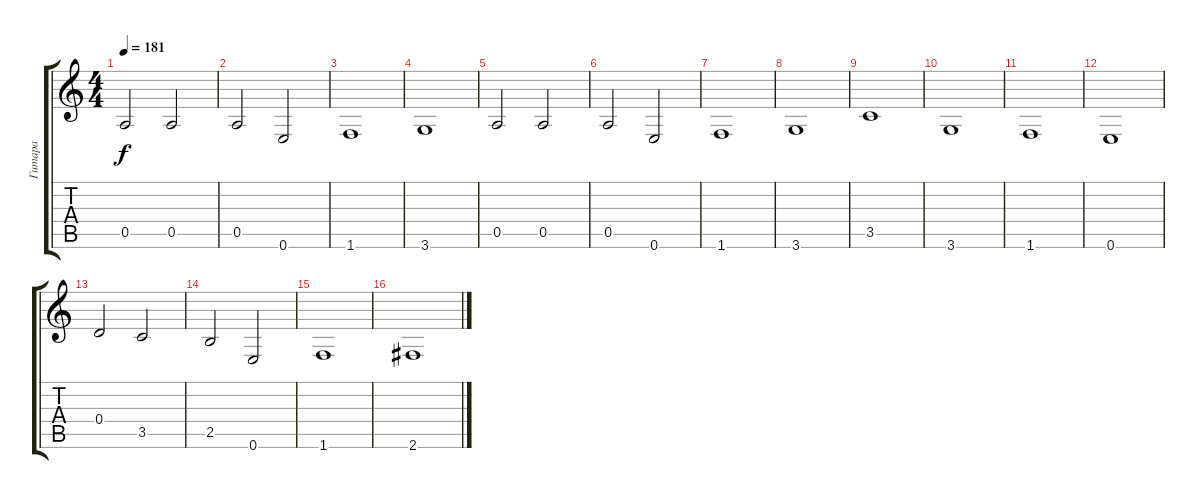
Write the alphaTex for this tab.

\track ("Гитара" "Гитара") {instrument acousticguitarnylon}
\staff {score tabs}
\tuning (E4 B3 G3 D3 A2 E2) {hide}
\ts (4 4)
\tempo 181
\clef g2
\ks c
0.5.2{dy f} 0.5.2 |
0.5.2 0.6.2 |
1.6.1 |
3.6.1 |
0.5.2 0.5.2 |
0.5.2 0.6.2 |
1.6.1 |
3.6.1 |
3.5.1 |
3.6.1 |
1.6.1 |
0.6.1 |
0.4.2 3.5.2 |
2.5.2 0.6.2 |
1.6.1 |
2.6.1
